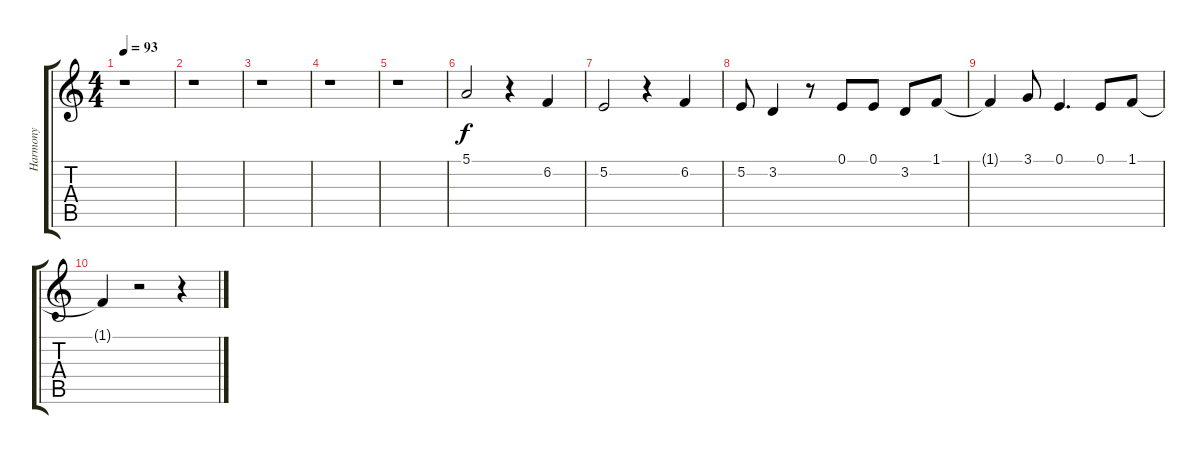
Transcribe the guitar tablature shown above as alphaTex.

\track ("Harmony" "Harmony") {instrument voiceoohs}
\staff {score tabs}
\tuning (E4 B3 G3 D3 A2 E2) {hide}
\ts (4 4)
\tempo 93
\clef g2
\ks c
r.1{dy f} |
r.1 |
r.1 |
r.1 |
r.1 |
5.1.2 r.4 6.2.4 |
5.2.2 r.4 6.2.4 |
5.2.8 3.2.4 r.8 0.1.8 0.1.8 3.2.8 1.1.8 |
1.1{t}.4 3.1.8 0.1.4{d} 0.1.8 1.1.8 |
1.1{t}.4 r.2 r.4
